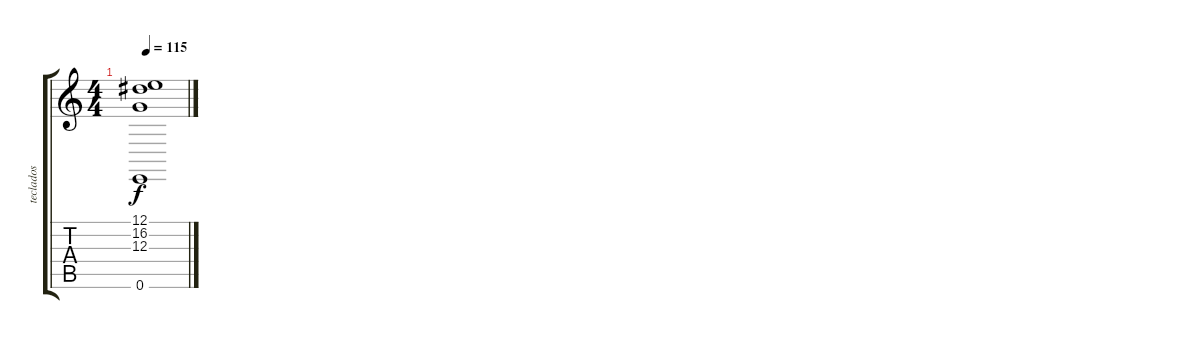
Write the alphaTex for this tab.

\track ("teclados" "teclados") {instrument lead2sawtooth}
\staff {score tabs}
\tuning (E4 B3 G3 D3 A2 E2) {hide}
\ts (4 4)
\tempo 115
\clef g2
\ks c
(12.1{t} 16.2{t} 12.3{t} 0.6{t}).1{dy f}
